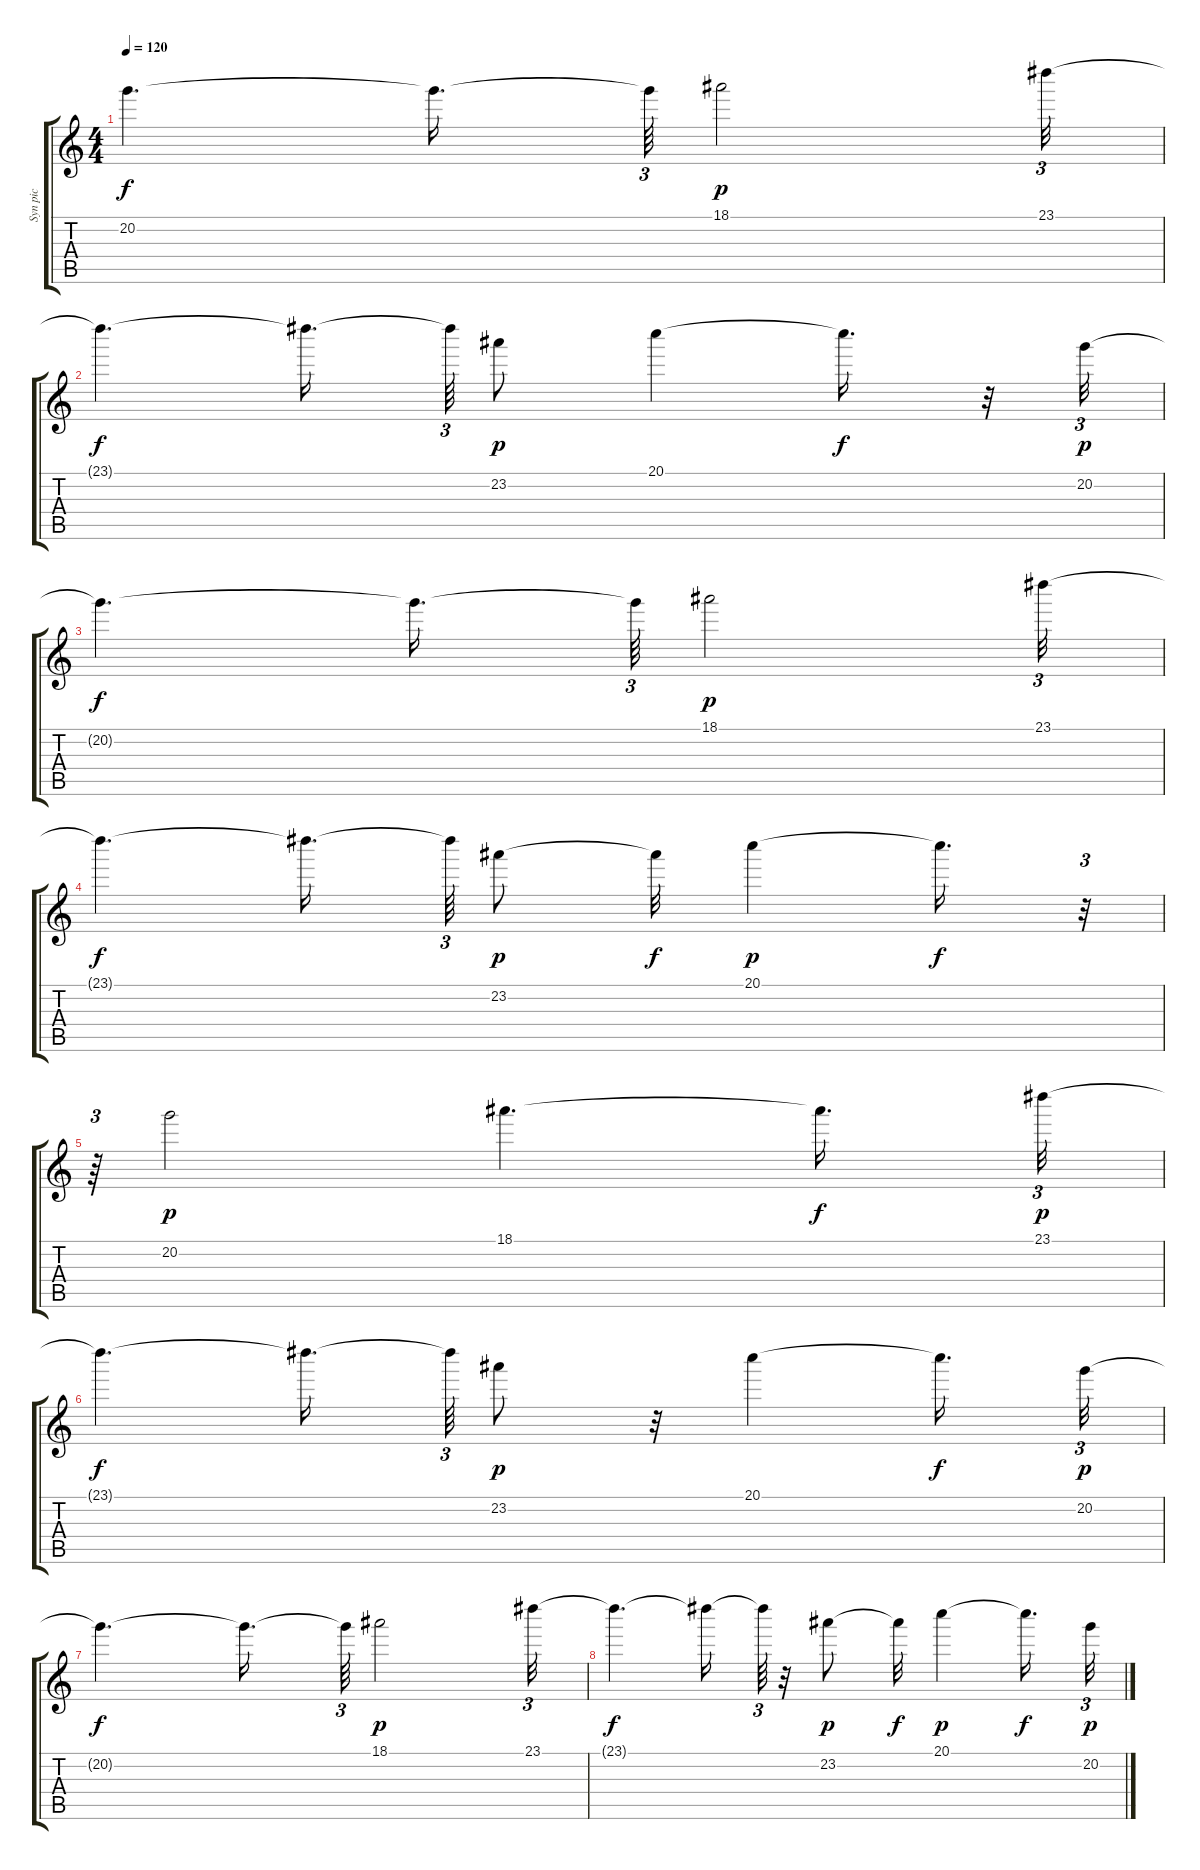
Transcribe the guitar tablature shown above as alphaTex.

\track ("Syn pic" "Syn pic") {instrument acousticguitarsteel}
\staff {score tabs}
\tuning (E4 B3 G3 D3 A2 E2) {hide}
\ts (4 4)
\tempo 120
\clef g2
\ks c
20.2{t}.4{d dy f} 20.2{t}.16{d} 20.2{t}.64{tu (3 2)} 18.1.2{dy p} 23.1.32{tu (3 2)} |
23.1{t}.4{d dy f} 23.1{t}.16{d beam splitsecondary} 23.1{t}.64{tu (3 2)} 23.2.8{dy p} 20.1.4 20.1{t}.16{d dy f} r.32 20.2.32{tu (3 2) dy p} |
20.2{t}.4{d dy f} 20.2{t}.16{d} 20.2{t}.64{tu (3 2)} 18.1.2{dy p} 23.1.32{tu (3 2)} |
23.1{t}.4{d dy f} 23.1{t}.16{d beam splitsecondary} 23.1{t}.64{tu (3 2)} 23.2.8{dy p} 23.2{t}.32{dy f} 20.1.4{dy p} 20.1{t}.16{d dy f} r.32{tu (3 2)} |
r.64{tu (3 2)} 20.2.2{dy p} 18.1.4{d} 18.1{t}.16{d dy f} 23.1.32{tu (3 2) dy p} |
23.1{t}.4{d dy f} 23.1{t}.16{d beam splitsecondary} 23.1{t}.64{tu (3 2)} 23.2.8{dy p} r.32 20.1.4 20.1{t}.16{d dy f} 20.2.32{tu (3 2) dy p} |
20.2{t}.4{d dy f} 20.2{t}.16{d} 20.2{t}.64{tu (3 2)} 18.1.2{dy p} 23.1.32{tu (3 2)} |
23.1{t}.4{d dy f} 23.1{t}.16 23.1{t}.64{tu (3 2)} r.32 23.2.8{dy p} 23.2{t}.32{dy f} 20.1.4{dy p} 20.1{t}.16{d dy f} 20.2.32{tu (3 2) dy p}
